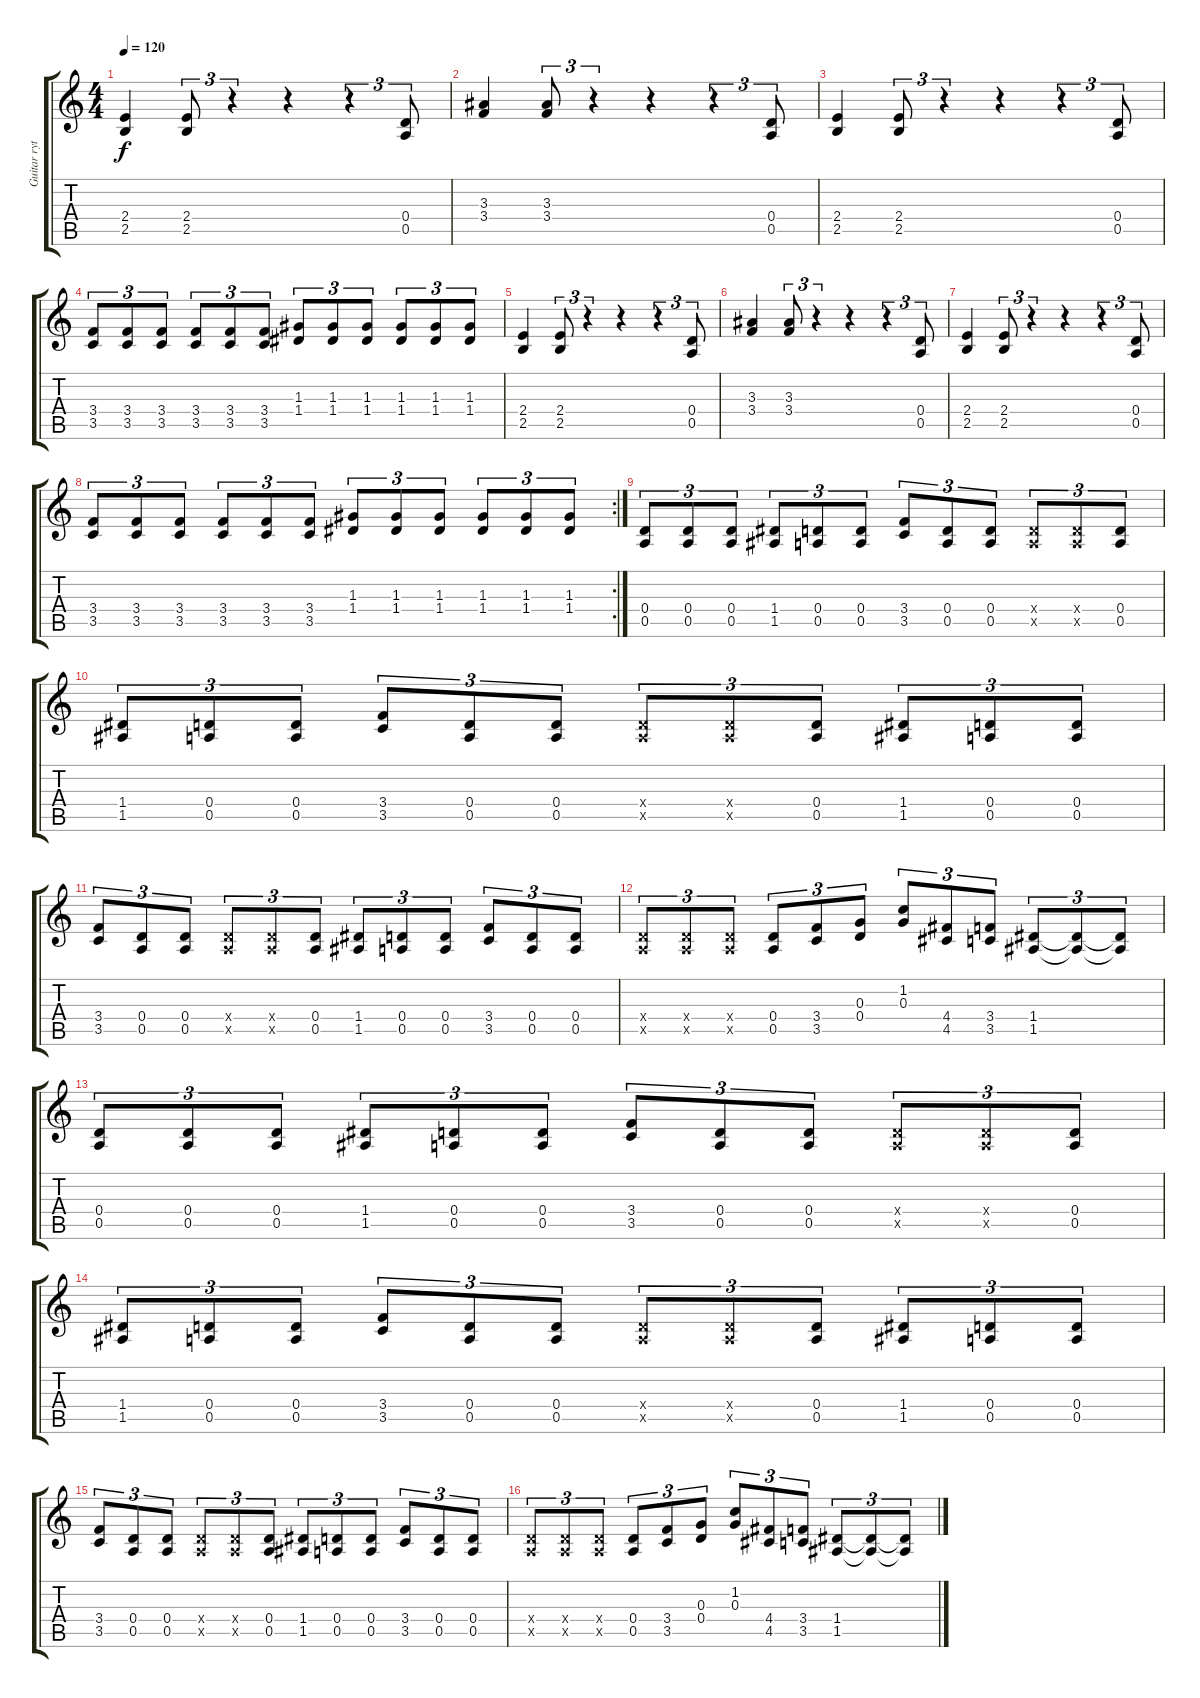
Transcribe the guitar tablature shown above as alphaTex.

\track ("Guitar rythm 2" "Guitar ryt") {instrument distortionguitar}
\staff {score tabs}
\tuning (E4 B3 G3 D3 A2 E2) {hide}
\ts (4 4)
\tempo 120
\clef g2
\ks c
(2.4 2.5).4{dy f} (2.4 2.5).8{tu (3 2)} r.4{tu (3 2)} r.4 r.4{tu (3 2)} (0.4 0.5).8{tu (3 2)} |
(3.3 3.4).4 (3.3 3.4).8{tu (3 2)} r.4{tu (3 2)} r.4 r.4{tu (3 2)} (0.4 0.5).8{tu (3 2)} |
(2.4 2.5).4 (2.4 2.5).8{tu (3 2)} r.4{tu (3 2)} r.4 r.4{tu (3 2)} (0.4 0.5).8{tu (3 2)} |
(3.4 3.5).8{tu (3 2)} (3.4 3.5).8{tu (3 2)} (3.4 3.5).8{tu (3 2)} (3.4 3.5).8{tu (3 2)} (3.4 3.5).8{tu (3 2)} (3.4 3.5).8{tu (3 2)} (1.3 1.4).8{tu (3 2)} (1.3 1.4).8{tu (3 2)} (1.3 1.4).8{tu (3 2)} (1.3 1.4).8{tu (3 2)} (1.3 1.4).8{tu (3 2)} (1.3 1.4).8{tu (3 2)} |
(2.4 2.5).4 (2.4 2.5).8{tu (3 2)} r.4{tu (3 2)} r.4 r.4{tu (3 2)} (0.4 0.5).8{tu (3 2)} |
(3.3 3.4).4 (3.3 3.4).8{tu (3 2)} r.4{tu (3 2)} r.4 r.4{tu (3 2)} (0.4 0.5).8{tu (3 2)} |
(2.4 2.5).4 (2.4 2.5).8{tu (3 2)} r.4{tu (3 2)} r.4 r.4{tu (3 2)} (0.4 0.5).8{tu (3 2)} |
\rc 2
(3.4 3.5).8{tu (3 2)} (3.4 3.5).8{tu (3 2)} (3.4 3.5).8{tu (3 2)} (3.4 3.5).8{tu (3 2)} (3.4 3.5).8{tu (3 2)} (3.4 3.5).8{tu (3 2)} (1.3 1.4).8{tu (3 2)} (1.3 1.4).8{tu (3 2)} (1.3 1.4).8{tu (3 2)} (1.3 1.4).8{tu (3 2)} (1.3 1.4).8{tu (3 2)} (1.3 1.4).8{tu (3 2)} |
(0.4 0.5).8{tu (3 2)} (0.4 0.5).8{tu (3 2)} (0.4 0.5).8{tu (3 2)} (1.4 1.5).8{tu (3 2)} (0.4 0.5).8{tu (3 2)} (0.4 0.5).8{tu (3 2)} (3.4 3.5).8{tu (3 2)} (0.4 0.5).8{tu (3 2)} (0.4 0.5).8{tu (3 2)} (0.4{x} 0.5{x}).8{tu (3 2)} (0.4{x} 0.5{x}).8{tu (3 2)} (0.4 0.5).8{tu (3 2)} |
(1.4 1.5).8{tu (3 2)} (0.4 0.5).8{tu (3 2)} (0.4 0.5).8{tu (3 2)} (3.4 3.5).8{tu (3 2)} (0.4 0.5).8{tu (3 2)} (0.4 0.5).8{tu (3 2)} (0.4{x} 0.5{x}).8{tu (3 2)} (0.4{x} 0.5{x}).8{tu (3 2)} (0.4 0.5).8{tu (3 2)} (1.4 1.5).8{tu (3 2)} (0.4 0.5).8{tu (3 2)} (0.4 0.5).8{tu (3 2)} |
(3.4 3.5).8{tu (3 2)} (0.4 0.5).8{tu (3 2)} (0.4 0.5).8{tu (3 2)} (0.4{x} 0.5{x}).8{tu (3 2)} (0.4{x} 0.5{x}).8{tu (3 2)} (0.4 0.5).8{tu (3 2)} (1.4 1.5).8{tu (3 2)} (0.4 0.5).8{tu (3 2)} (0.4 0.5).8{tu (3 2)} (3.4 3.5).8{tu (3 2)} (0.4 0.5).8{tu (3 2)} (0.4 0.5).8{tu (3 2)} |
(0.4{x} 0.5{x}).8{tu (3 2)} (0.4{x} 0.5{x}).8{tu (3 2)} (0.4{x} 0.5{x}).8{tu (3 2)} (0.4 0.5).8{tu (3 2)} (3.4 3.5).8{tu (3 2)} (0.3 0.4).8{tu (3 2)} (1.2 0.3).8{tu (3 2)} (4.4 4.5).8{tu (3 2)} (3.4 3.5).8{tu (3 2)} (1.4 1.5).8{tu (3 2)} (1.4{t} 1.5{t}).8{tu (3 2)} (1.4{t} 1.5{t}).8{tu (3 2)} |
(0.4 0.5).8{tu (3 2)} (0.4 0.5).8{tu (3 2)} (0.4 0.5).8{tu (3 2)} (1.4 1.5).8{tu (3 2)} (0.4 0.5).8{tu (3 2)} (0.4 0.5).8{tu (3 2)} (3.4 3.5).8{tu (3 2)} (0.4 0.5).8{tu (3 2)} (0.4 0.5).8{tu (3 2)} (0.4{x} 0.5{x}).8{tu (3 2)} (0.4{x} 0.5{x}).8{tu (3 2)} (0.4 0.5).8{tu (3 2)} |
(1.4 1.5).8{tu (3 2)} (0.4 0.5).8{tu (3 2)} (0.4 0.5).8{tu (3 2)} (3.4 3.5).8{tu (3 2)} (0.4 0.5).8{tu (3 2)} (0.4 0.5).8{tu (3 2)} (0.4{x} 0.5{x}).8{tu (3 2)} (0.4{x} 0.5{x}).8{tu (3 2)} (0.4 0.5).8{tu (3 2)} (1.4 1.5).8{tu (3 2)} (0.4 0.5).8{tu (3 2)} (0.4 0.5).8{tu (3 2)} |
(3.4 3.5).8{tu (3 2)} (0.4 0.5).8{tu (3 2)} (0.4 0.5).8{tu (3 2)} (0.4{x} 0.5{x}).8{tu (3 2)} (0.4{x} 0.5{x}).8{tu (3 2)} (0.4 0.5).8{tu (3 2)} (1.4 1.5).8{tu (3 2)} (0.4 0.5).8{tu (3 2)} (0.4 0.5).8{tu (3 2)} (3.4 3.5).8{tu (3 2)} (0.4 0.5).8{tu (3 2)} (0.4 0.5).8{tu (3 2)} |
(0.4{x} 0.5{x}).8{tu (3 2)} (0.4{x} 0.5{x}).8{tu (3 2)} (0.4{x} 0.5{x}).8{tu (3 2)} (0.4 0.5).8{tu (3 2)} (3.4 3.5).8{tu (3 2)} (0.3 0.4).8{tu (3 2)} (1.2 0.3).8{tu (3 2)} (4.4 4.5).8{tu (3 2)} (3.4 3.5).8{tu (3 2)} (1.4 1.5).8{tu (3 2)} (1.4{t} 1.5{t}).8{tu (3 2)} (1.4{t} 1.5{t}).8{tu (3 2)}
